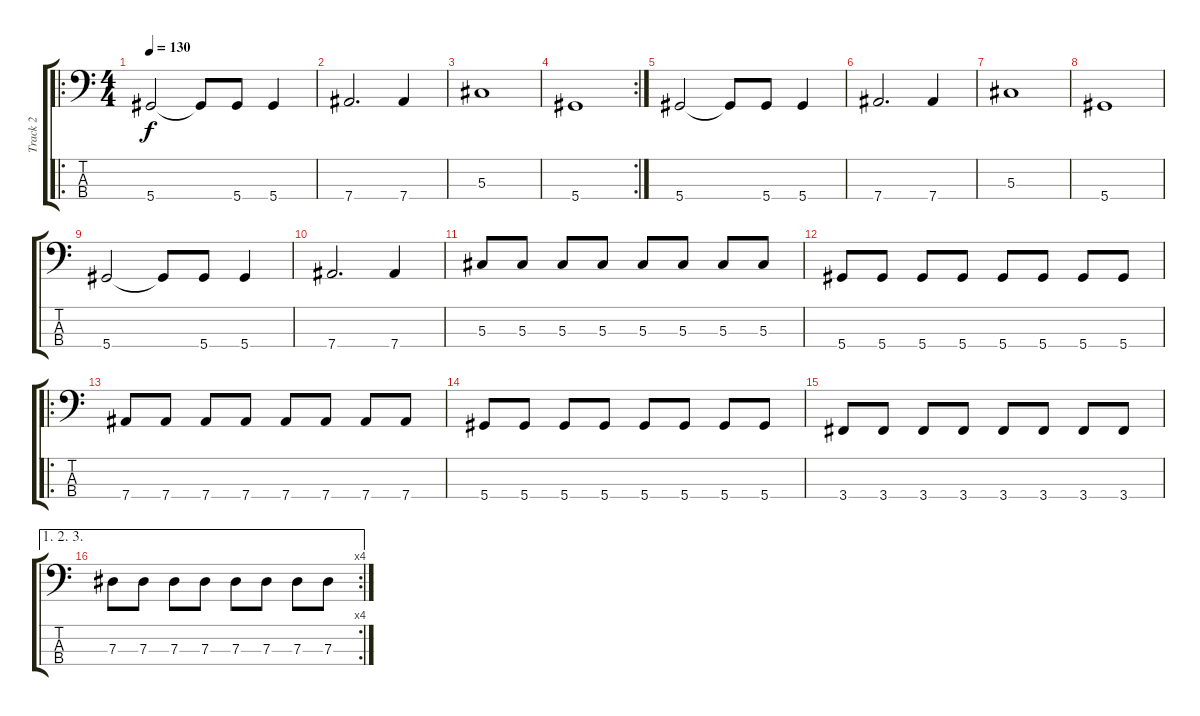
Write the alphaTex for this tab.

\track ("Track 2" "Track 2") {instrument electricbassfinger}
\staff {score tabs}
\tuning (Gb2 Db2 Ab1 Eb1) {hide}
\ro
\ts (4 4)
\tempo 130
\clef f4
\ks c
5.4.2{dy f} 5.4{t}.8 5.4.8 5.4.4 |
7.4.2{d} 7.4.4 |
5.3.1 |
\rc 2
5.4.1 |
5.4.2 5.4{t}.8 5.4.8 5.4.4 |
7.4.2{d} 7.4.4 |
5.3.1 |
5.4.1 |
5.4.2 5.4{t}.8 5.4.8 5.4.4 |
7.4.2{d} 7.4.4 |
5.3.8 5.3.8 5.3.8 5.3.8 5.3.8 5.3.8 5.3.8 5.3.8 |
5.4.8 5.4.8 5.4.8 5.4.8 5.4.8 5.4.8 5.4.8 5.4.8 |
\ro
7.4.8 7.4.8 7.4.8 7.4.8 7.4.8 7.4.8 7.4.8 7.4.8 |
5.4.8 5.4.8 5.4.8 5.4.8 5.4.8 5.4.8 5.4.8 5.4.8 |
3.4.8 3.4.8 3.4.8 3.4.8 3.4.8 3.4.8 3.4.8 3.4.8 |
\ae (1 2 3)
\rc 4
7.3.8 7.3.8 7.3.8 7.3.8 7.3.8 7.3.8 7.3.8 7.3.8
